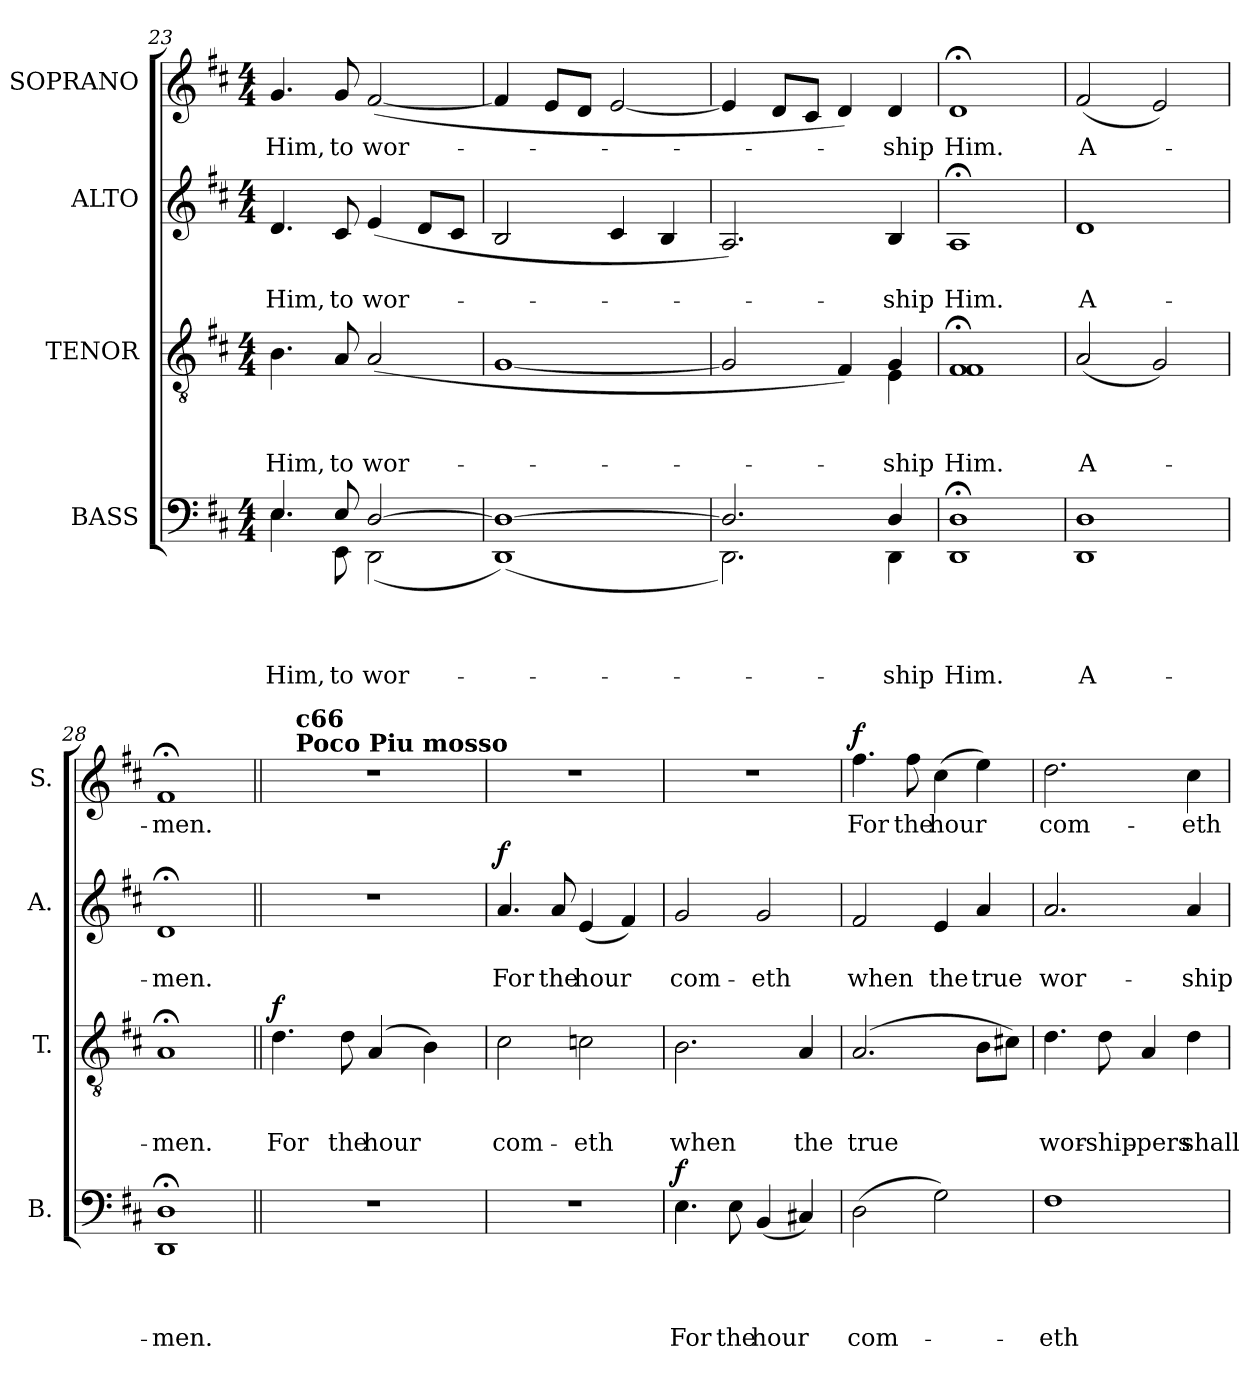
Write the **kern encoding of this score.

**kern	**text	**text	**text	**text	**dynam	**kern	**text	**text	**text	**dynam	**kern	**text	**text	**dynam	**kern	**text	**dynam
*part4	*part4	*part4	*part4	*part4	*part4	*part3	*part3	*part3	*part3	*part3	*part2	*part2	*part2	*part2	*part1	*part1	*part1
*staff4	*staff4	*staff4	*staff4	*staff4	*staff4	*staff3	*staff3	*staff3	*staff3	*staff3	*staff2	*staff2	*staff2	*staff2	*staff1	*staff1	*staff1
*I"BASS	*	*	*	*	*	*I"TENOR	*	*	*	*	*I"ALTO	*	*	*	*I"SOPRANO	*	*
*I'B.	*	*	*	*	*	*I'T.	*	*	*	*	*I'A.	*	*	*	*I'S.	*	*
*clefF4	*	*	*	*	*	*clefGv2	*	*	*	*	*clefG2	*	*	*	*clefG2	*	*
*k[f#c#]	*	*	*	*	*	*k[f#c#]	*	*	*	*	*k[f#c#]	*	*	*	*k[f#c#]	*	*
*D:	*	*	*	*	*	*D:	*	*	*	*	*D:	*	*	*	*D:	*	*
*M4/4	*	*	*	*	*	*M4/4	*	*	*	*	*M4/4	*	*	*	*M4/4	*	*
=23	=23	=23	=23	=23	=23	=23	=23	=23	=23	=23	=23	=23	=23	=23	=23	=23	=23
!	!	!	!	!LO:LY:b	!	!	!	!	!LO:LY:b	!	!	!	!LO:LY:b	!	!	!LO:LY:b	!
*^	*	*	*	*	*	*	*	*	*	*	*	*	*	*	*	*	*
4.E/	4.E\	.	.	.	Him,	.	4.B\	.	.	Him,	.	4.d/	.	Him,	.	4.g/	Him,	.
!	!	!	!	!	!LO:LY:b	!	!	!	!	!LO:LY:b	!	!	!	!LO:LY:b	!	!	!LO:LY:b	!
8E/	8EE\	.	.	.	to	.	8A/	.	.	to	.	8c#/	.	to	.	8g/	to	.
!	!	!	!	!	!LO:LY:b	!	!	!	!	!LO:LY:b	!	!	!	!LO:LY:b	!	!	!LO:LY:b	!
[>2D/	(<2DD\	.	.	.	wor-	.	(<2A/	.	.	wor-	.	(4e/	.	wor-	.	([<2f#/	wor-	.
.	.	.	.	.	.	.	.	.	.	.	.	8d/L	.	.	.	.	.	.
.	.	.	.	.	.	.	.	.	.	.	.	8c#/J	.	.	.	.	.	.
*v	*v	*	*	*	*	*	*	*	*	*	*	*	*	*	*	*	*	*
=24	=24	=24	=24	=24	=24	=24	=24	=24	=24	=24	=24	=24	=24	=24	=24	=24	=24
(<1DD 1D_)	.	.	.	.	.	[<1G	.	.	.	.	2B/	.	.	.	4f#/]	.	.
.	.	.	.	.	.	.	.	.	.	.	.	.	.	.	8e/L	.	.
.	.	.	.	.	.	.	.	.	.	.	.	.	.	.	8d/J	.	.
.	.	.	.	.	.	.	.	.	.	.	4c#/	.	.	.	[<2e/	.	.
.	.	.	.	.	.	.	.	.	.	.	4B/	.	.	.	.	.	.
=25	=25	=25	=25	=25	=25	=25	=25	=25	=25	=25	=25	=25	=25	=25	=25	=25	=25
*^	*	*	*	*	*	*^	*	*	*	*	*	*	*	*	*	*	*
2.D/]	2.DD\)	.	.	.	.	.	2G/]	2.ryy	.	.	.	.	2.A/)	.	.	.	4e/]	.	.
.	.	.	.	.	.	.	.	.	.	.	.	.	.	.	.	.	8d/L	.	.
.	.	.	.	.	.	.	.	.	.	.	.	.	.	.	.	.	8c#/J	.	.
.	.	.	.	.	.	.	4F#/)	.	.	.	.	.	.	.	.	.	4d/)	.	.
!	!	!	!	!	!LO:LY:b	!	!	!	!	!	!LO:LY:b	!	!	!	!LO:LY:b	!	!	!LO:LY:b	!
4D/	4DD\	.	.	.	-ship	.	4G/	4E\	.	.	-ship	.	4B/	.	-ship	.	4d/	-ship	.
=26	=26	=26	=26	=26	=26	=26	=26	=26	=26	=26	=26	=26	=26	=26	=26	=26	=26	=26	=26
!	!	!	!	!	!LO:LY:b	!	!	!	!	!	!LO:LY:b	!	!	!	!LO:LY:b	!	!	!LO:LY:b	!
*v	*v	*	*	*	*	*	*	*	*	*	*	*	*	*	*	*	*	*	*
*	*	*	*	*	*	*v	*v	*	*	*	*	*	*	*	*	*	*	*
1DD; 1D;	.	.	.	Him.	.	1F#; 1F#;	.	.	Him.	.	1A;	.	Him.	.	1d;	Him.	.
!!LO:PB:g=z
=27	=27	=27	=27	=27	=27	=27	=27	=27	=27	=27	=27	=27	=27	=27	=27	=27	=27
!	!	!	!	!LO:LY:b	!	!	!	!	!LO:LY:b	!	!	!	!LO:LY:b	!	!	!LO:LY:b	!
1DD 1D	.	.	.	A-	.	(<2A/	.	.	A-	.	1d	.	A-	.	(<2f#/	A-	.
.	.	.	.	.	.	2G/)	.	.	.	.	.	.	.	.	2e/)	.	.
=28	=28	=28	=28	=28	=28	=28	=28	=28	=28	=28	=28	=28	=28	=28	=28	=28	=28
!	!	!	!	!LO:LY:b	!	!	!	!	!LO:LY:b	!	!	!	!LO:LY:b	!	!	!LO:LY:b	!
1DD; 1D;	.	.	.	-men.	.	1A;	.	.	-men.	.	1d;	.	-men.	.	1f#;	-men.	.
=29||	=29||	=29||	=29||	=29||	=29||	=29||	=29||	=29||	=29||	=29||	=29||	=29||	=29||	=29||	=29||	=29||	=29||
!	!	!	!	!	!	!	!	!	!LO:LY:b	!LO:DY:a	!	!	!	!	!	!	!
*	*	*	*	*	*	*	*	*	*	*	*	*	*	*	*^	*	*
1r	.	.	.	.	.	4.d\	.	.	For	f	1r	.	.	.	1r	16.ryy	.	.
*	*	*	*	*	*	*	*	*	*	*	*	*	*	*	*MM99	*	*	*
!	!	!	!	!	!	!	!	!	!	!	!	!	!	!	!	!LO:TX:a:B:t=Poco Piu mosso	!	!
!	!	!	!	!	!	!	!	!	!	!	!	!	!	!	!	!LO:TX:a:B:t=c66	!	!
.	.	.	.	.	.	.	.	.	.	.	.	.	.	.	.	2ryy	.	.
!	!	!	!	!	!	!	!	!	!LO:LY:b	!	!	!	!	!	!	!	!	!
.	.	.	.	.	.	8d\	.	.	the	.	.	.	.	.	.	.	.	.
!	!	!	!	!	!	!	!	!	!LO:LY:b	!	!	!	!	!	!	!	!	!
.	.	.	.	.	.	(4A/	.	.	hour	.	.	.	.	.	.	.	.	.
.	.	.	.	.	.	.	.	.	.	.	.	.	.	.	.	4ryy	.	.
.	.	.	.	.	.	4B\)	.	.	.	.	.	.	.	.	.	.	.	.
.	.	.	.	.	.	.	.	.	.	.	.	.	.	.	.	8ryy	.	.
.	.	.	.	.	.	.	.	.	.	.	.	.	.	.	.	32ryy	.	.
=30	=30	=30	=30	=30	=30	=30	=30	=30	=30	=30	=30	=30	=30	=30	=30	=30	=30	=30
!	!	!	!	!	!	!	!	!	!LO:LY:b	!	!	!	!LO:LY:b	!LO:DY:a	!	!	!	!
*	*	*	*	*	*	*	*	*	*	*	*	*	*	*	*v	*v	*	*
1r	.	.	.	.	.	2c#\	.	.	com-	.	4.a/	.	For	f	1r	.	.
!	!	!	!	!	!	!	!	!	!	!	!	!	!LO:LY:b	!	!	!	!
.	.	.	.	.	.	.	.	.	.	.	8a/	.	the	.	.	.	.
!	!	!	!	!	!	!	!	!	!LO:LY:b	!	!	!	!LO:LY:b	!	!	!	!
.	.	.	.	.	.	2cn\	.	.	-eth	.	(<4e/	.	hour	.	.	.	.
.	.	.	.	.	.	.	.	.	.	.	4f#/)	.	.	.	.	.	.
=31	=31	=31	=31	=31	=31	=31	=31	=31	=31	=31	=31	=31	=31	=31	=31	=31	=31
!	!	!	!	!LO:LY:b	!LO:DY:a	!	!	!	!LO:LY:b	!	!	!	!LO:LY:b	!	!	!	!
4.E\	.	.	.	For	f	2.B\	.	.	when	.	2g/	.	com-	.	1r	.	.
!	!	!	!	!LO:LY:b	!	!	!	!	!	!	!	!	!	!	!	!	!
8E\	.	.	.	the	.	.	.	.	.	.	.	.	.	.	.	.	.
!	!	!	!	!LO:LY:b	!	!	!	!	!	!	!	!	!LO:LY:b	!	!	!	!
(<4BB/	.	.	.	hour	.	.	.	.	.	.	2g/	.	-eth	.	.	.	.
!	!	!	!	!	!	!	!	!	!LO:LY:b	!	!	!	!	!	!	!	!
4C#X/)	.	.	.	.	.	4A/	.	.	the	.	.	.	.	.	.	.	.
=32	=32	=32	=32	=32	=32	=32	=32	=32	=32	=32	=32	=32	=32	=32	=32	=32	=32
!	!	!	!	!LO:LY:b	!	!	!	!	!LO:LY:b	!	!	!	!LO:LY:b	!	!	!LO:LY:b	!LO:DY:a
(>2D\	.	.	.	com-	.	(2.A/	.	.	true	.	2f#/	.	when	.	4.ff#\	For	f
!	!	!	!	!	!	!	!	!	!	!	!	!	!	!	!	!LO:LY:b	!
.	.	.	.	.	.	.	.	.	.	.	.	.	.	.	8ff#\	the	.
!	!	!	!	!	!	!	!	!	!	!	!	!	!LO:LY:b	!	!	!LO:LY:b	!
2G\)	.	.	.	.	.	.	.	.	.	.	4e/	.	the	.	(>4cc#\	hour	.
!	!	!	!	!	!	!	!	!	!	!	!	!	!LO:LY:b	!	!	!	!
.	.	.	.	.	.	8B\L	.	.	.	.	4a/	.	true	.	4ee\)	.	.
.	.	.	.	.	.	8c#X\J)	.	.	.	.	.	.	.	.	.	.	.
!!LO:LB:g=z
=33	=33	=33	=33	=33	=33	=33	=33	=33	=33	=33	=33	=33	=33	=33	=33	=33	=33
!	!	!	!	!LO:LY:b	!	!	!	!	!LO:LY:b	!	!	!	!LO:LY:b	!	!	!LO:LY:b	!
1F#	.	.	.	-eth	.	4.d\	.	.	wor-	.	2.a/	.	wor-	.	2.dd\	com-	.
!	!	!	!	!	!	!	!	!	!LO:LY:b	!	!	!	!	!	!	!	!
.	.	.	.	.	.	8d\	.	.	-ship-	.	.	.	.	.	.	.	.
!	!	!	!	!	!	!	!	!	!LO:LY:b:rj	!	!	!	!	!	!	!	!
.	.	.	.	.	.	4A/	.	.	-pers	.	.	.	.	.	.	.	.
!	!	!	!	!	!	!	!	!	!LO:LY:b	!	!	!	!LO:LY:b	!	!	!LO:LY:b	!
.	.	.	.	.	.	4d\	.	.	shall	.	4a/	.	-ship-	.	4cc#\	-eth	.
=	=	=	=	=	=	=	=	=	=	=	=	=	=	=	=	=	=
*-	*-	*-	*-	*-	*-	*-	*-	*-	*-	*-	*-	*-	*-	*-	*-	*-	*-
